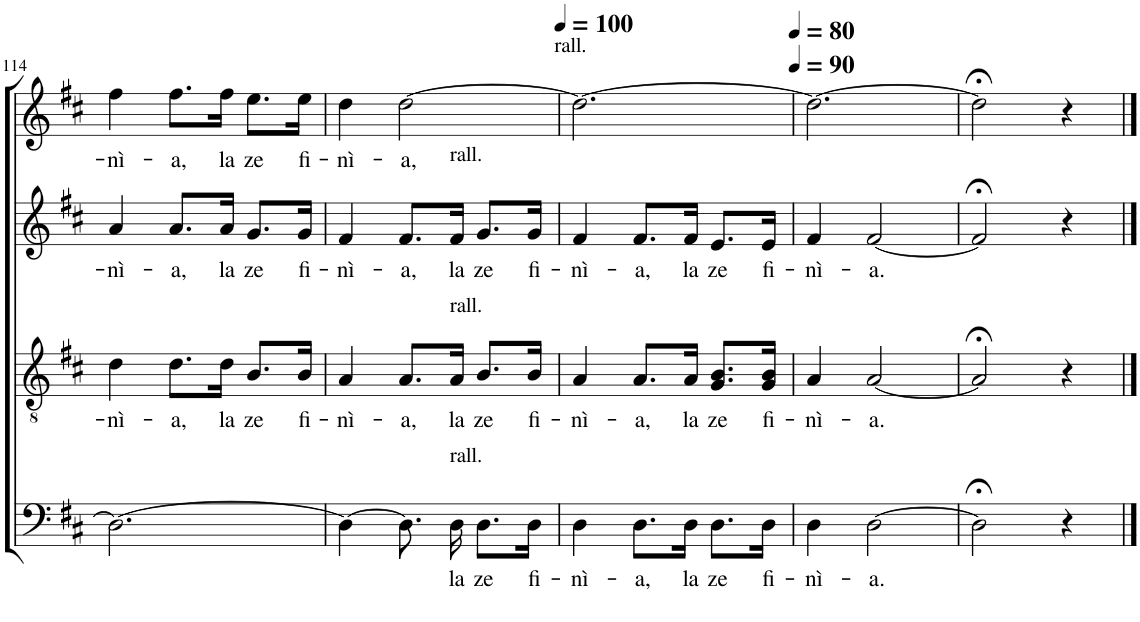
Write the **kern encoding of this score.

**kern	**text	**kern	**text	**kern	**text	**kern	**text
*part4	*part4	*part3	*part3	*part2	*part2	*part1	*part1
*staff4	*staff4	*staff3	*staff3	*staff2	*staff2	*staff1	*staff1
*I"Bassi	*	*I"Tenori	*	*I"Contralti	*	*I"Soprani	*
!!LO:PB:g=z
*clefF4	*	*clefGv2	*	*clefG2	*	*clefG2	*
*	*	*	*	*	*	*Trd1c2	*
*k[f#c#]	*	*k[f#c#]	*	*k[f#c#]	*	*k[f#c#]	*
*D:	*	*D:	*	*D:	*	*D:	*
*M3/4	*	*M3/4	*	*M3/4	*	*M3/4	*
=114	=114	=114	=114	=114	=114	=114	=114
!	!	!	!LO:LY:b	!	!LO:LY:b	!	!LO:LY:b
2.D\_	.	4d\	-nì-	4a/	-nì-	4ff#\	-nì-
!	!	!	!LO:LY:b	!	!LO:LY:b	!	!LO:LY:b
.	.	8.d\L	-a,	8.a/L	-a,	8.ff#\L	-a,
!	!	!	!LO:LY:b	!	!LO:LY:b	!	!LO:LY:b
.	.	16d\Jk	la	16a/Jk	la	16ff#\Jk	la
!	!	!	!LO:LY:b	!	!LO:LY:b	!	!LO:LY:b
.	.	8.B/L	ze	8.g/L	ze	8.ee\L	ze
!	!	!	!LO:LY:b	!	!LO:LY:b	!	!LO:LY:b
.	.	16B/Jk	fi-	16g/Jk	fi-	16ee\Jk	fi-
=115	=115	=115	=115	=115	=115	=115	=115
!	!	!	!LO:LY:b	!	!LO:LY:b	!	!LO:LY:b
4D\_	.	4A/	-nì-	4f#/	-nì-	4dd\	-nì-
!	!	!	!LO:LY:b	!	!LO:LY:b	!	!LO:LY:b
8.D\]	.	8.A/L	-a,	8.f#/L	-a,	[2dd\	-a,
!	!	!	!	!LO:TX:a:t=rall.	!	!	!
!	!	!LO:TX:a:t=rall.	!	!	!	!	!
!LO:TX:a:t=rall.	!	!	!	!	!	!	!
!	!LO:LY:b	!	!LO:LY:b	!	!LO:LY:b	!	!
16D\	la	16A/Jk	la	16f#/Jk	la	.	.
!	!LO:LY:b	!	!LO:LY:b	!	!LO:LY:b	!	!
8.D\L	ze	8.B/L	ze	8.g/L	ze	.	.
!	!LO:LY:b	!	!LO:LY:b	!	!LO:LY:b	!	!
16D\Jk	fi-	16B/Jk	fi-	16g/Jk	fi-	.	.
!	!	!	!	!	!	!LO:TX:a:t=rall.	!
*	*	*	*	*	*	*MM100	*
=116	=116	=116	=116	=116	=116	=116	=116
!	!LO:LY:b	!	!LO:LY:b	!	!LO:LY:b	!	!
4D\	-nì-	4A/	-nì-	4f#/	-nì-	2.dd\_	.
!	!LO:LY:b	!	!LO:LY:b	!	!LO:LY:b	!	!
8.D\L	-a,	8.A/L	-a,	8.f#/L	-a,	.	.
!	!LO:LY:b	!	!LO:LY:b	!	!LO:LY:b	!	!
16D\Jk	la	16A/Jk	la	16f#/Jk	la	.	.
!	!LO:LY:b	!	!LO:LY:b	!	!LO:LY:b	!	!
8.D\L	ze	8.G/ 8.B/L	ze	8.e/L	ze	.	.
!	!LO:LY:b	!	!LO:LY:b	!	!LO:LY:b	!	!
16D\Jk	fi-	16G/ 16B/Jk	fi-	16e/Jk	fi-	.	.
*	*	*	*	*	*	*MM80	*
=117	=117	=117	=117	=117	=117	=117	=117
!	!LO:LY:b	!	!LO:LY:b	!	!LO:LY:b	!	!
4D\	-nì-	4A/	-nì-	4f#/	-nì-	2.dd\_	.
!	!LO:LY:b	!	!LO:LY:b	!	!LO:LY:b	!	!
[2D\	-a.	[2A/	-a.	[2f#/	-a.	.	.
=118	=118	=118	=118	=118	=118	=118	=118
2D;<\]	.	2A;</]	.	2f#;</]	.	2dd;<\]	.
4r	.	4r	.	4r	.	4r	.
==	==	==	==	==	==	==	==
*-	*-	*-	*-	*-	*-	*-	*-
